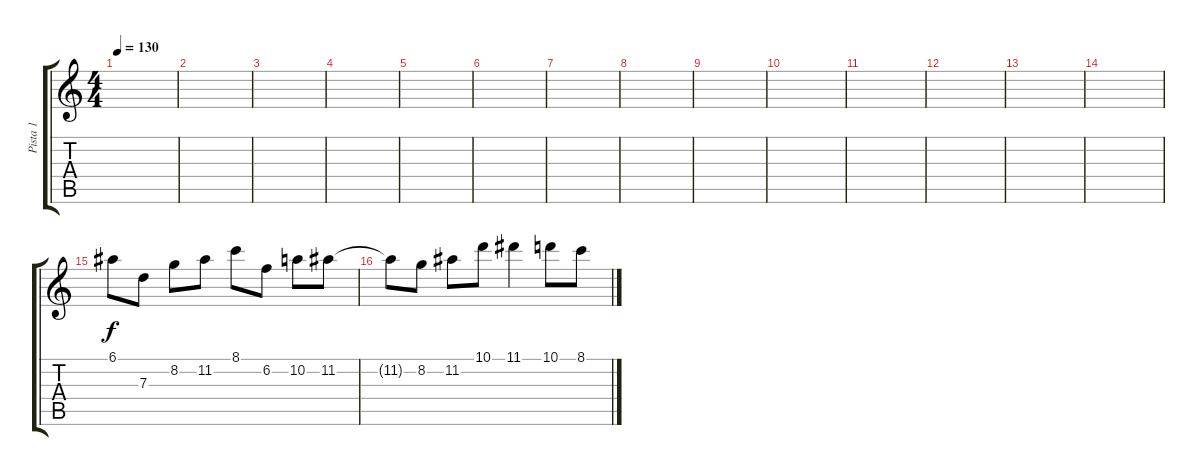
\track ("Pista 1" "Pista 1") {instrument distortionguitar}
\staff {score tabs}
\tuning (E4 B3 G3 D3 A2 E2) {hide}
\ts (4 4)
\tempo 130
\clef g2
\ks c
|
|
|
|
|
|
|
|
|
|
|
|
|
|
6.1.8 7.3.8 8.2.8 11.2.8 8.1.8 6.2.8 10.2.8 11.2.8 |
11.2{t}.8 8.2.8 11.2.8 10.1.8 11.1.4 10.1.8 8.1.8
